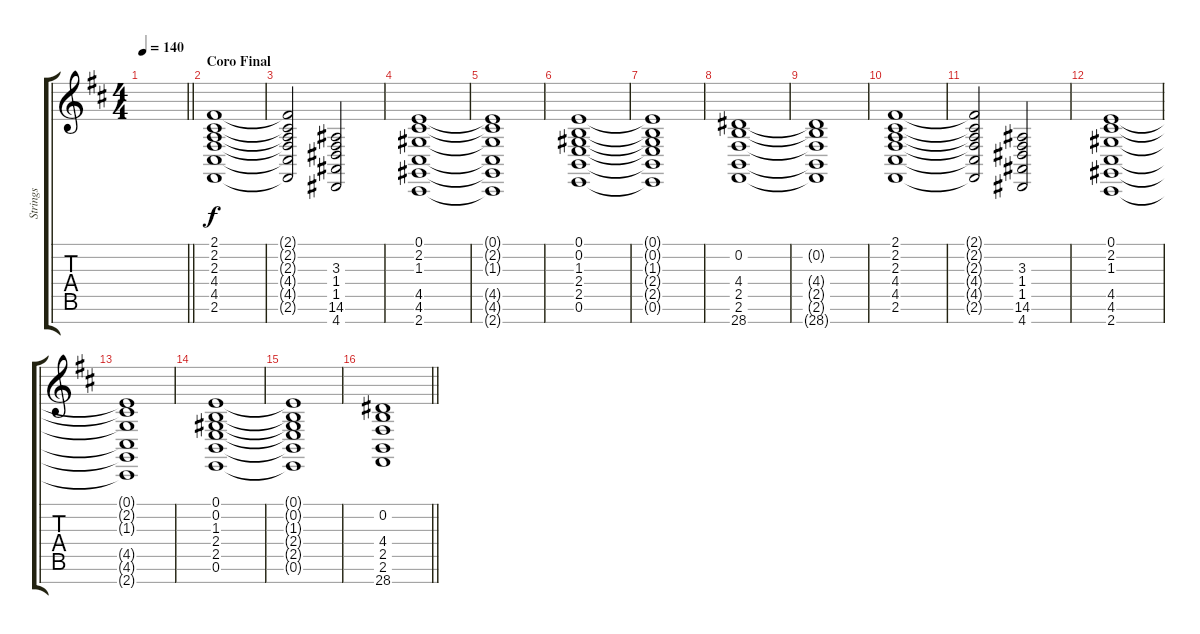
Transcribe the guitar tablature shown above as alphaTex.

\track ("Strings" "Strings") {instrument stringensemble1}
\staff {score tabs}
\tuning (E4 B3 G3 D3 A2 E2 B1) {hide}
\ts (4 4)
\tempo 140
\clef g2
\barLineRight lightlight
\ks bminor
|
\section ("" "Coro Final")
(2.1 2.2 2.3 4.4 4.5 2.6).1 |
(2.1{t} 2.2{t} 2.3{t} 4.4{t} 4.5{t} 2.6{t}).2 (3.3 1.4 1.5 14.6 4.7).2 |
(0.1 2.2 1.3 4.5 4.6 2.7).1 |
(0.1{t} 2.2{t} 1.3{t} 4.5{t} 4.6{t} 2.7{t}).1 |
(0.1 0.2 1.3 2.4 2.5 0.6).1 |
(0.1{t} 0.2{t} 1.3{t} 2.4{t} 2.5{t} 0.6{t}).1 |
(0.2 4.4 2.5 2.6 28.7).1 |
(0.2{t} 4.4{t} 2.5{t} 2.6{t} 28.7{t}).1 |
(2.1 2.2 2.3 4.4 4.5 2.6).1 |
(2.1{t} 2.2{t} 2.3{t} 4.4{t} 4.5{t} 2.6{t}).2 (3.3 1.4 1.5 14.6 4.7).2 |
(0.1 2.2 1.3 4.5 4.6 2.7).1 |
(0.1{t} 2.2{t} 1.3{t} 4.5{t} 4.6{t} 2.7{t}).1 |
(0.1 0.2 1.3 2.4 2.5 0.6).1 |
(0.1{t} 0.2{t} 1.3{t} 2.4{t} 2.5{t} 0.6{t}).1 |
\barLineRight lightlight
(0.2 4.4 2.5 2.6 28.7).1
